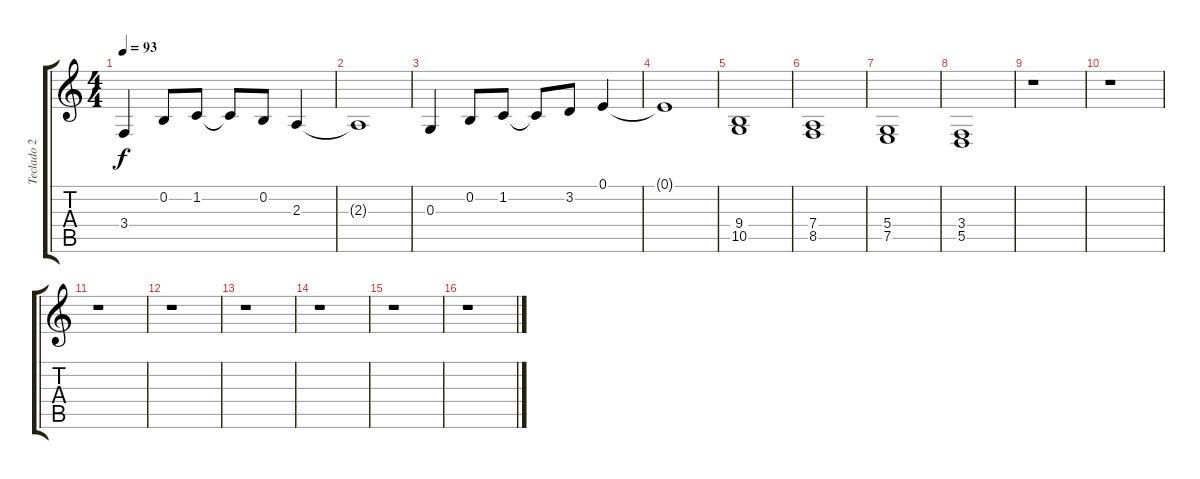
\track ("Teclado 2" "Teclado 2") {instrument electricgrandpiano}
\staff {score tabs}
\tuning (E4 B3 G3 D3 A2 E2) {hide}
\ts (4 4)
\tempo 93
\clef g2
\ks c
3.4.4{dy f} 0.2.8 1.2.8 1.2{t}.8 0.2.8 2.3.4 |
2.3{t}.1 |
0.3.4 0.2.8 1.2.8 1.2{t}.8 3.2.8 0.1.4 |
0.1{t}.1 |
(9.4 10.5).1 |
(7.4 8.5).1 |
(5.4 7.5).1 |
(3.4 5.5).1 |
r.1 |
r.1 |
r.1 |
r.1 |
r.1 |
r.1 |
r.1 |
r.1
